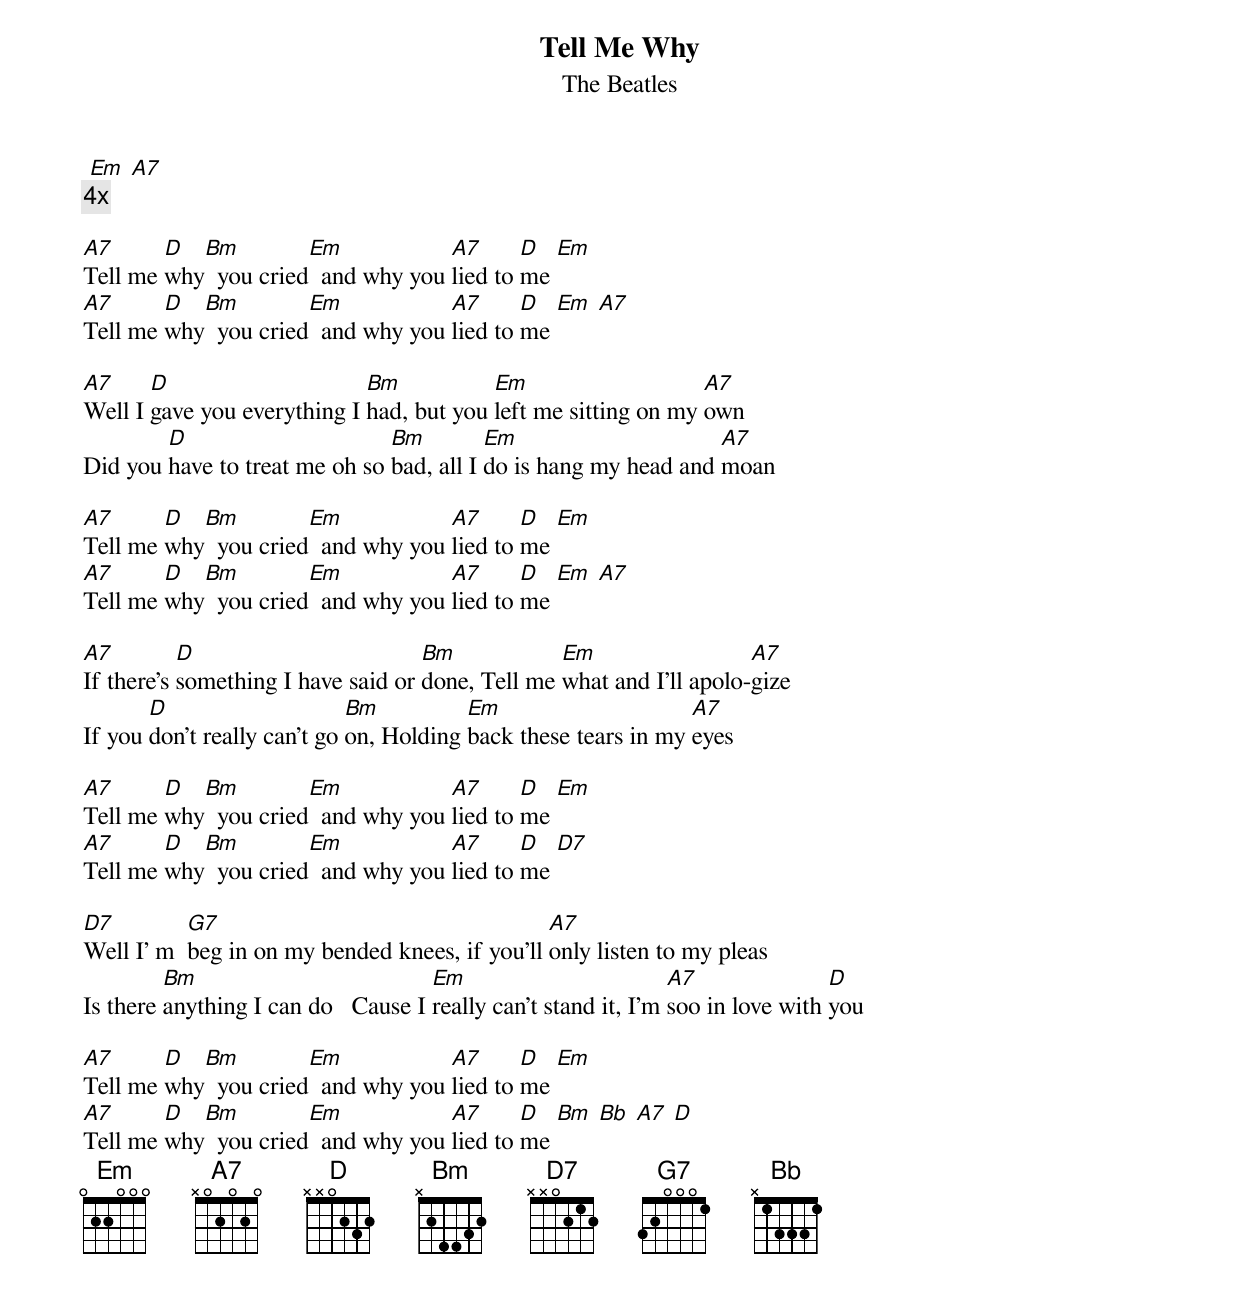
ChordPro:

{title: Tell Me Why}
{subtitle: The Beatles}

 [Em] [A7]
{c:4x}

[A7]Tell me [D]why[Bm]  you cried[Em]  and why you [A7]lied to [D]me [Em]
[A7]Tell me [D]why[Bm]  you cried[Em]  and why you [A7]lied to [D]me [Em] [A7]

[A7]Well I [D]gave you everything I [Bm]had, but you [Em]left me sitting on my [A7]own
Did you [D]have to treat me oh so [Bm]bad, all I [Em]do is hang my head and [A7]moan

[A7]Tell me [D]why[Bm]  you cried[Em]  and why you [A7]lied to [D]me [Em]
[A7]Tell me [D]why[Bm]  you cried[Em]  and why you [A7]lied to [D]me [Em] [A7]

[A7]If there's [D]something I have said or [Bm]done, Tell me [Em]what and I'll apolo-[A7]gize
If you [D]don't really can't go [Bm]on, Holding [Em]back these tears in my [A7]eyes

[A7]Tell me [D]why[Bm]  you cried[Em]  and why you [A7]lied to [D]me [Em]
[A7]Tell me [D]why[Bm]  you cried[Em]  and why you [A7]lied to [D]me [D7]

[D7]Well I' m  [G7]beg in on my bended knees, if you'll [A7]only listen to my pleas
Is there [Bm]anything I can do   Cause I [Em]really can't stand it, I'm [A7]soo in love with [D]you

[A7]Tell me [D]why[Bm]  you cried[Em]  and why you [A7]lied to [D]me [Em]
[A7]Tell me [D]why[Bm]  you cried[Em]  and why you [A7]lied to [D]me [Bm] [Bb] [A7] [D]
